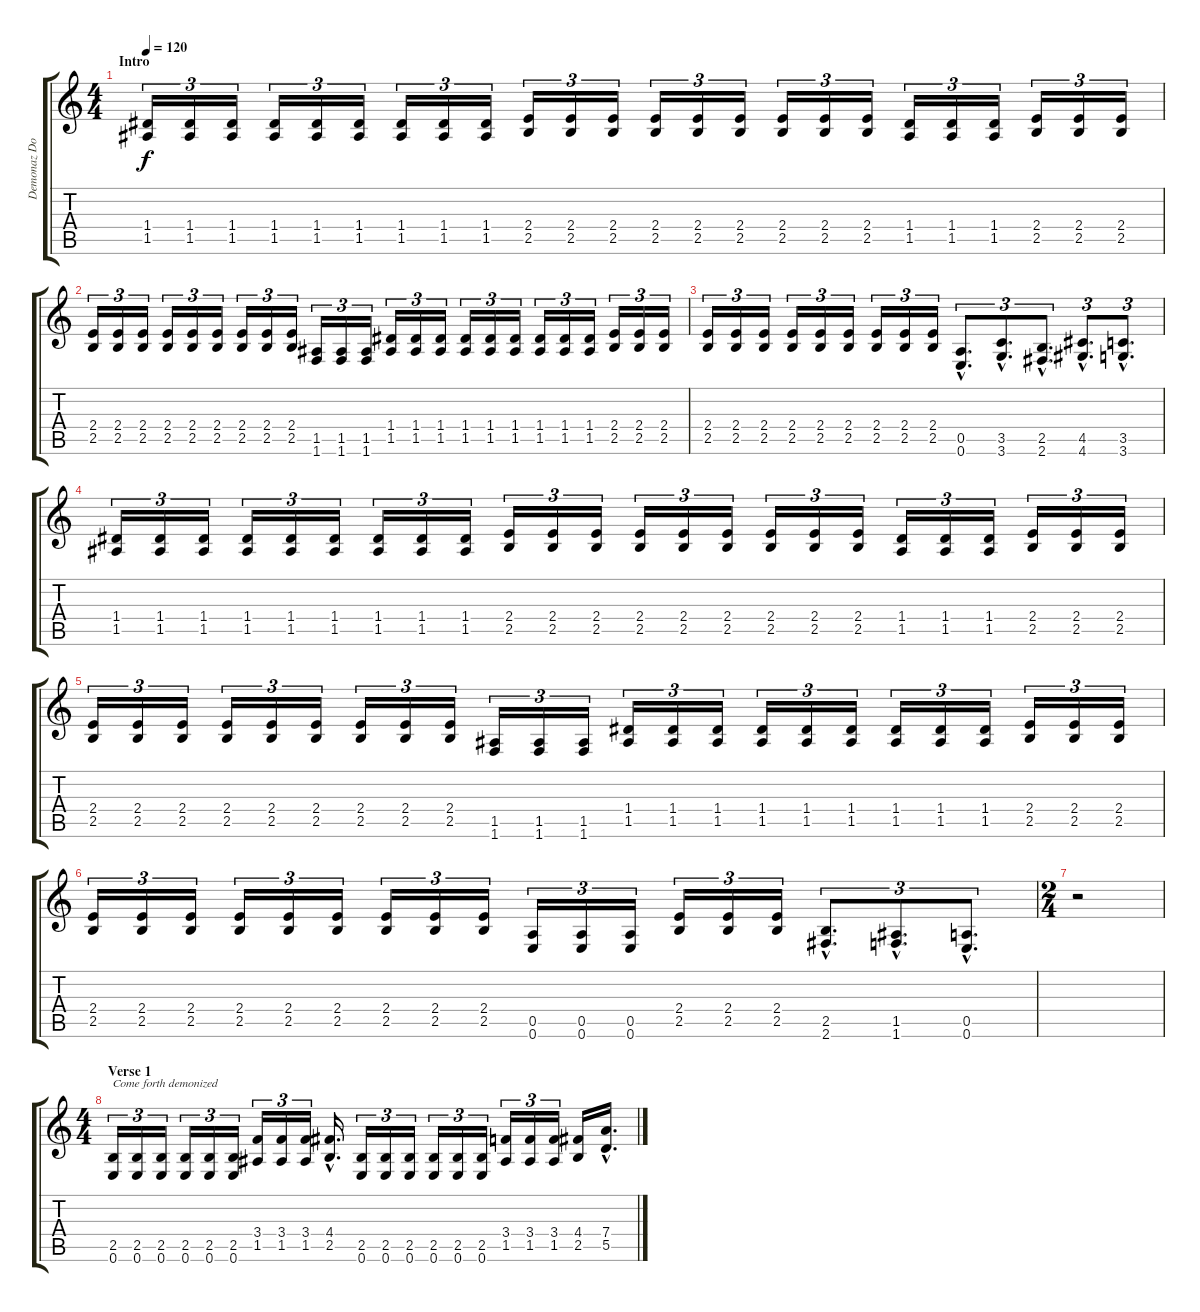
\track ("Demonaz Doom Occulta" "Demonaz Do") {instrument distortionguitar}
\staff {score tabs}
\tuning (E4 B3 G3 D3 A2 E2) {hide}
\ts (4 4)
\section ("" "Intro")
\tempo 120
\tempo 140
\tempo 120
\clef g2
\ks c
(1.4 1.5).16{tu (3 2) dy f instrument distortionguitar} (1.4 1.5).16{tu (3 2)} (1.4 1.5).16{tu (3 2)} (1.4 1.5).16{tu (3 2)} (1.4 1.5).16{tu (3 2)} (1.4 1.5).16{tu (3 2)} (1.4 1.5).16{tu (3 2)} (1.4 1.5).16{tu (3 2)} (1.4 1.5).16{tu (3 2)} (2.4 2.5).16{tu (3 2)} (2.4 2.5).16{tu (3 2)} (2.4 2.5).16{tu (3 2)} (2.4 2.5).16{tu (3 2)} (2.4 2.5).16{tu (3 2)} (2.4 2.5).16{tu (3 2)} (2.4 2.5).16{tu (3 2)} (2.4 2.5).16{tu (3 2)} (2.4 2.5).16{tu (3 2)} (1.4 1.5).16{tu (3 2)} (1.4 1.5).16{tu (3 2)} (1.4 1.5).16{tu (3 2)} (2.4 2.5).16{tu (3 2)} (2.4 2.5).16{tu (3 2)} (2.4 2.5).16{tu (3 2)} |
(2.4 2.5).16{tu (3 2)} (2.4 2.5).16{tu (3 2)} (2.4 2.5).16{tu (3 2)} (2.4 2.5).16{tu (3 2)} (2.4 2.5).16{tu (3 2)} (2.4 2.5).16{tu (3 2)} (2.4 2.5).16{tu (3 2)} (2.4 2.5).16{tu (3 2)} (2.4 2.5).16{tu (3 2)} (1.5 1.6).16{tu (3 2)} (1.5 1.6).16{tu (3 2)} (1.5 1.6).16{tu (3 2)} (1.4 1.5).16{tu (3 2)} (1.4 1.5).16{tu (3 2)} (1.4 1.5).16{tu (3 2)} (1.4 1.5).16{tu (3 2)} (1.4 1.5).16{tu (3 2)} (1.4 1.5).16{tu (3 2)} (1.4 1.5).16{tu (3 2)} (1.4 1.5).16{tu (3 2)} (1.4 1.5).16{tu (3 2)} (2.4 2.5).16{tu (3 2)} (2.4 2.5).16{tu (3 2)} (2.4 2.5).16{tu (3 2)} |
(2.4 2.5).16{tu (3 2)} (2.4 2.5).16{tu (3 2)} (2.4 2.5).16{tu (3 2)} (2.4 2.5).16{tu (3 2)} (2.4 2.5).16{tu (3 2)} (2.4 2.5).16{tu (3 2)} (2.4 2.5).16{tu (3 2)} (2.4 2.5).16{tu (3 2)} (2.4 2.5).16{tu (3 2)} (0.5{hac} 0.6{hac}).8{d tu (3 2)} (3.5{hac} 3.6{hac}).8{d tu (3 2)} (2.5{hac} 2.6{hac}).8{d tu (3 2)} (4.5{hac} 4.6{hac}).8{d tu (3 2)} (3.5{hac} 3.6{hac}).8{d tu (3 2)} |
(1.4 1.5).16{tu (3 2)} (1.4 1.5).16{tu (3 2)} (1.4 1.5).16{tu (3 2)} (1.4 1.5).16{tu (3 2)} (1.4 1.5).16{tu (3 2)} (1.4 1.5).16{tu (3 2)} (1.4 1.5).16{tu (3 2)} (1.4 1.5).16{tu (3 2)} (1.4 1.5).16{tu (3 2)} (2.4 2.5).16{tu (3 2)} (2.4 2.5).16{tu (3 2)} (2.4 2.5).16{tu (3 2)} (2.4 2.5).16{tu (3 2)} (2.4 2.5).16{tu (3 2)} (2.4 2.5).16{tu (3 2)} (2.4 2.5).16{tu (3 2)} (2.4 2.5).16{tu (3 2)} (2.4 2.5).16{tu (3 2)} (1.4 1.5).16{tu (3 2)} (1.4 1.5).16{tu (3 2)} (1.4 1.5).16{tu (3 2)} (2.4 2.5).16{tu (3 2)} (2.4 2.5).16{tu (3 2)} (2.4 2.5).16{tu (3 2)} |
(2.4 2.5).16{tu (3 2)} (2.4 2.5).16{tu (3 2)} (2.4 2.5).16{tu (3 2)} (2.4 2.5).16{tu (3 2)} (2.4 2.5).16{tu (3 2)} (2.4 2.5).16{tu (3 2)} (2.4 2.5).16{tu (3 2)} (2.4 2.5).16{tu (3 2)} (2.4 2.5).16{tu (3 2)} (1.5 1.6).16{tu (3 2)} (1.5 1.6).16{tu (3 2)} (1.5 1.6).16{tu (3 2)} (1.4 1.5).16{tu (3 2)} (1.4 1.5).16{tu (3 2)} (1.4 1.5).16{tu (3 2)} (1.4 1.5).16{tu (3 2)} (1.4 1.5).16{tu (3 2)} (1.4 1.5).16{tu (3 2)} (1.4 1.5).16{tu (3 2)} (1.4 1.5).16{tu (3 2)} (1.4 1.5).16{tu (3 2)} (2.4 2.5).16{tu (3 2)} (2.4 2.5).16{tu (3 2)} (2.4 2.5).16{tu (3 2)} |
(2.4 2.5).16{tu (3 2)} (2.4 2.5).16{tu (3 2)} (2.4 2.5).16{tu (3 2)} (2.4 2.5).16{tu (3 2)} (2.4 2.5).16{tu (3 2)} (2.4 2.5).16{tu (3 2)} (2.4 2.5).16{tu (3 2)} (2.4 2.5).16{tu (3 2)} (2.4 2.5).16{tu (3 2)} (0.5 0.6).16{tu (3 2)} (0.5 0.6).16{tu (3 2)} (0.5 0.6).16{tu (3 2)} (2.4 2.5).16{tu (3 2)} (2.4 2.5).16{tu (3 2)} (2.4 2.5).16{tu (3 2)} (2.5{hac} 2.6{hac}).8{d tu (3 2)} (1.5{hac} 1.6{hac}).8{d tu (3 2)} (0.5{hac} 0.6{hac}).8{d tu (3 2)} |
\ts (2 4)
r.2 |
\ts (4 4)
\section ("" "Verse 1")
(2.5 0.6).16{tu (3 2) txt "Come forth demonized"} (2.5 0.6).16{tu (3 2)} (2.5 0.6).16{tu (3 2)} (2.5 0.6).16{tu (3 2)} (2.5 0.6).16{tu (3 2)} (2.5 0.6).16{tu (3 2)} (3.4 1.5).16{tu (3 2)} (3.4 1.5).16{tu (3 2)} (3.4 1.5).16{tu (3 2)} (4.4{hac} 2.5{hac}).16{d} (2.5 0.6).16{tu (3 2)} (2.5 0.6).16{tu (3 2)} (2.5 0.6).16{tu (3 2)} (2.5 0.6).16{tu (3 2)} (2.5 0.6).16{tu (3 2)} (2.5 0.6).16{tu (3 2)} (3.4 1.5).16{tu (3 2)} (3.4 1.5).16{tu (3 2)} (3.4 1.5).16{tu (3 2)} (4.4 2.5).16 (7.4{hac} 5.5{hac}).16{d}
